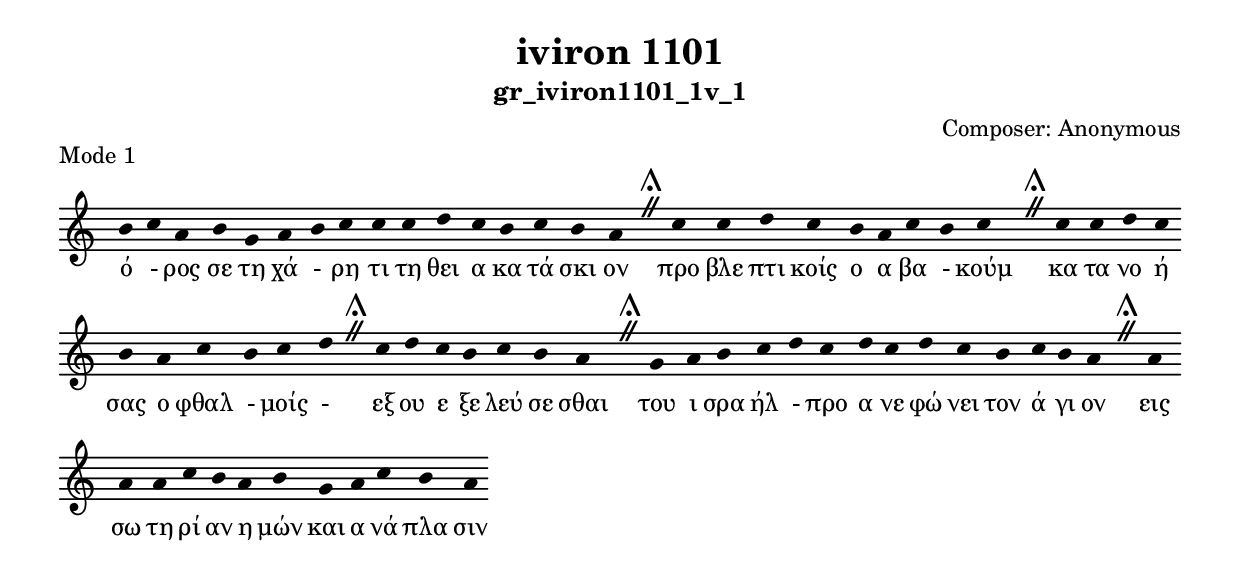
\include "gregorian.ly"

	\header {
 	  title = "iviron 1101"
	  subtitle = "gr_iviron1101_1v_1"
	  composer = "Composer: Αnonymous"
	  piece = "Mode 1"
	}

	chant = {
	  b'4 c''4 a'4 b'4 g'4 a'4 b'4 c''4 c''4 c''4 d''4 c''4 b'4 c''4 b'4 a'4 \divisioMaior
 c''4 c''4 d''4 c''4 b'4 a'4 c''4 b'4 c''4 \divisioMaior
 c''4 c''4 d''4 c''4 b'4 a'4 c''4 b'4 c''4 d''4 \divisioMaior
 c''4 d''4 c''4 b'4 c''4 b'4 a'4 \divisioMaior
 g'4 a'4 b'4 c''4 d''4 c''4 d''4 c''4 d''4 c''4 b'4 c''4 b'4 a'4 \divisioMaior
 a'4 a'4 a'4 c''4 b'4 a'4 b'4 g'4 a'4 c''4 b'4 a'4\finalis
	}

	verba = \lyricmode {ό - ρος σε τη χά - ρη τι τη θει α κα τά σκι ον 
προ βλε πτι κοίς ο α βα - κούμ 
κα τα νο ή σας ο φθαλ - μοίς - 
εξ ου ε ξε λεύ σε σθαι 
του ι σρα ήλ - προ α νε φώ νει τον ά γι ον 
εις σω τη ρί αν η μών και α νά πλα σιν 
	}


	\score {
	  \new Staff <<
	  \new Voice = "melody" \chant
	  \new Lyrics = "one" \lyricsto melody \verba
	  >>
	  \layout {
	    \context {
	      \Staff
	      \remove "Time_signature_engraver"
	      \remove "Bar_engraver"
	    }
	    \context {
	      \Voice
	      \remove "Stem_engraver"
	    }
	  }
	}